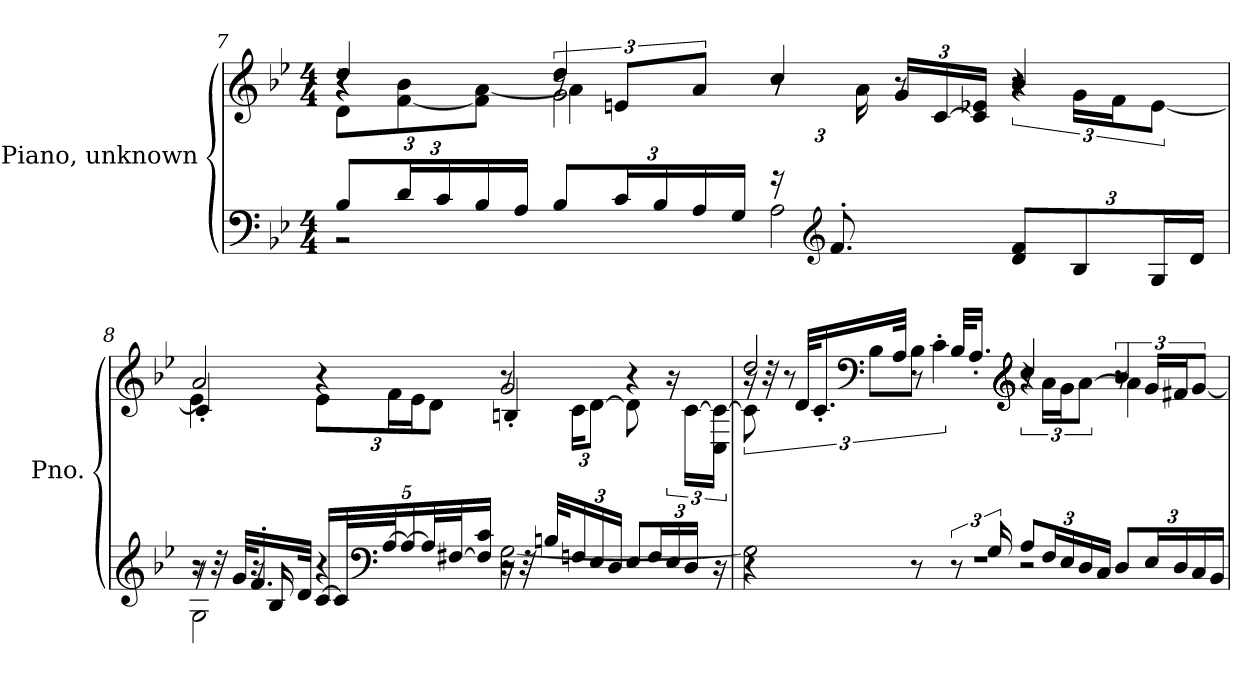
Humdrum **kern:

**kern	**kern
*part1	*part1
*staff2	*staff1
*I"Piano, unknown	*
*I'Pno.	*
!!LO:PB:g=z
*clefF4	*clefG2
*k[b-e-]	*k[b-e-]
*M4/4	*M4/4
=7	=7
*	*^
*	*	*^
*	*	*	*^
*Xbrackettup	*	*	*	*Xbrackettup
*^	*	*	*	*
12B-/L	2r	4r	4r	4dd/	12d\L
24d/L	.	.	.	.	[12f\ 12b-\
24c/	.	.	.	.	.
24B-/	.	.	.	.	12f\] [12a\J
24A/JJ	.	.	.	.	.
*	*	*	*	*brackettup	*
12B-/L	.	4dd/	2g\	12r	4a\]
24c/L	.	.	.	12en/L	.
24B-/	.	.	.	.	.
24A/	.	.	.	12a/J	.
24G/JJ	.	.	.	.	.
16r	2A\	4cc/	.	8r	12r
*clefG2	*	*	*	*	*
8.f'/	.	.	.	.	.
.	.	.	.	.	24a\
*	*	*	*	*Xbrackettup	*
.	.	.	.	24g/LL	8r
.	.	.	.	[24c/	.
.	.	.	.	24c/] 24e-X/JJ	.
*	*	*	*	*	*brackettup
12d/ 12f/L	.	4b-/	4r	4r	12r
12B-/	.	.	.	.	24g\LL
.	.	.	.	.	24f\J
24G/L	.	.	.	.	[12e-\J
24d/JJ	.	.	.	.	.
*	*	*	*	*v	*v
!!LO:LB:g=z
=8	=8	=8	=8	=8
*	*^	*	*	*
8r	2G\	16r	2a/	4c'/	4e-\]
.	.	32r	.	.	.
.	.	32g/KLL	.	.	.
16r	.	16.f'/	.	.	.
16B-/	.	.	.	.	.
.	.	32d/JJk	.	.	.
*	*	*	*	*	*Xbrackettup
4r	.	[20c/LL	.	4r	12e-\L
.	.	40c/L]	.	.	.
*clefF4	*	*	*	*	*
.	.	[40A/J	.	.	.
.	.	.	.	.	24f\L
.	.	20A/_	.	.	.
.	.	.	.	.	24e-\J
.	.	40A/L]	.	.	.
.	.	.	.	.	12d\J
.	.	[40F#X/J	.	.	.
.	.	20F#/] 20c/JJ	.	.	.
2r	[2G\	16r	2g/	4Bn'/	8r
.	.	32r	.	.	.
.	.	32Bn/KLL	.	.	.
.	.	24Fn/	.	.	24c\KL
.	.	24E-/	.	.	[12d\J
.	.	24D/JJ	.	.	.
.	.	12E-/L	.	4r	8d\]
.	.	24F/L	.	.	.
*	*	*brackettup	*	*	*brackettup
.	.	24E-/	.	.	24r
.	.	24D/JJ	.	.	[24c\LL
.	.	24r	.	.	24C\ 24c\_JJ
!!LO:LB:g=z	!!	!!
=9	=9	=9	=9	=9	=9
1r	2G\]	4r	2dd/	16r	12c\]
.	.	.	.	32r	.
.	.	.	.	.	12r
.	.	.	.	32d/KLL	.
.	.	.	.	16.c'/	.
*	*	*	*clefF4	*	*
.	.	.	.	.	12B-\L
.	.	.	.	32A/JJk	.
.	.	8r	.	8r	12B-\J
.	.	.	.	.	6c'\
.	.	12r	.	32B-/KLL	.
.	.	.	.	16.A'/JJ	.
.	.	24G/	.	.	.
*	*	*	*clefG2	*	*
*	*	*Xbrackettup	*	*	*
.	2r	12A/L	4r	4cc/	12r
.	.	24F/L	.	.	24a\LL
.	.	24E-/	.	.	24g\J
.	.	24D/	.	.	[12a\J
.	.	24C/JJ	.	.	.
.	.	12D/L	4b-/	12r	4a\]
.	.	24E-/L	.	24g/LL	.
.	.	24D/	.	24f#X/J	.
.	.	24C/	.	[12g/J	.
.	.	24BB-/JJ	.	.	.
*v	*v	*v	*	*	*
*	*v	*v	*v
=	=
*-	*-
